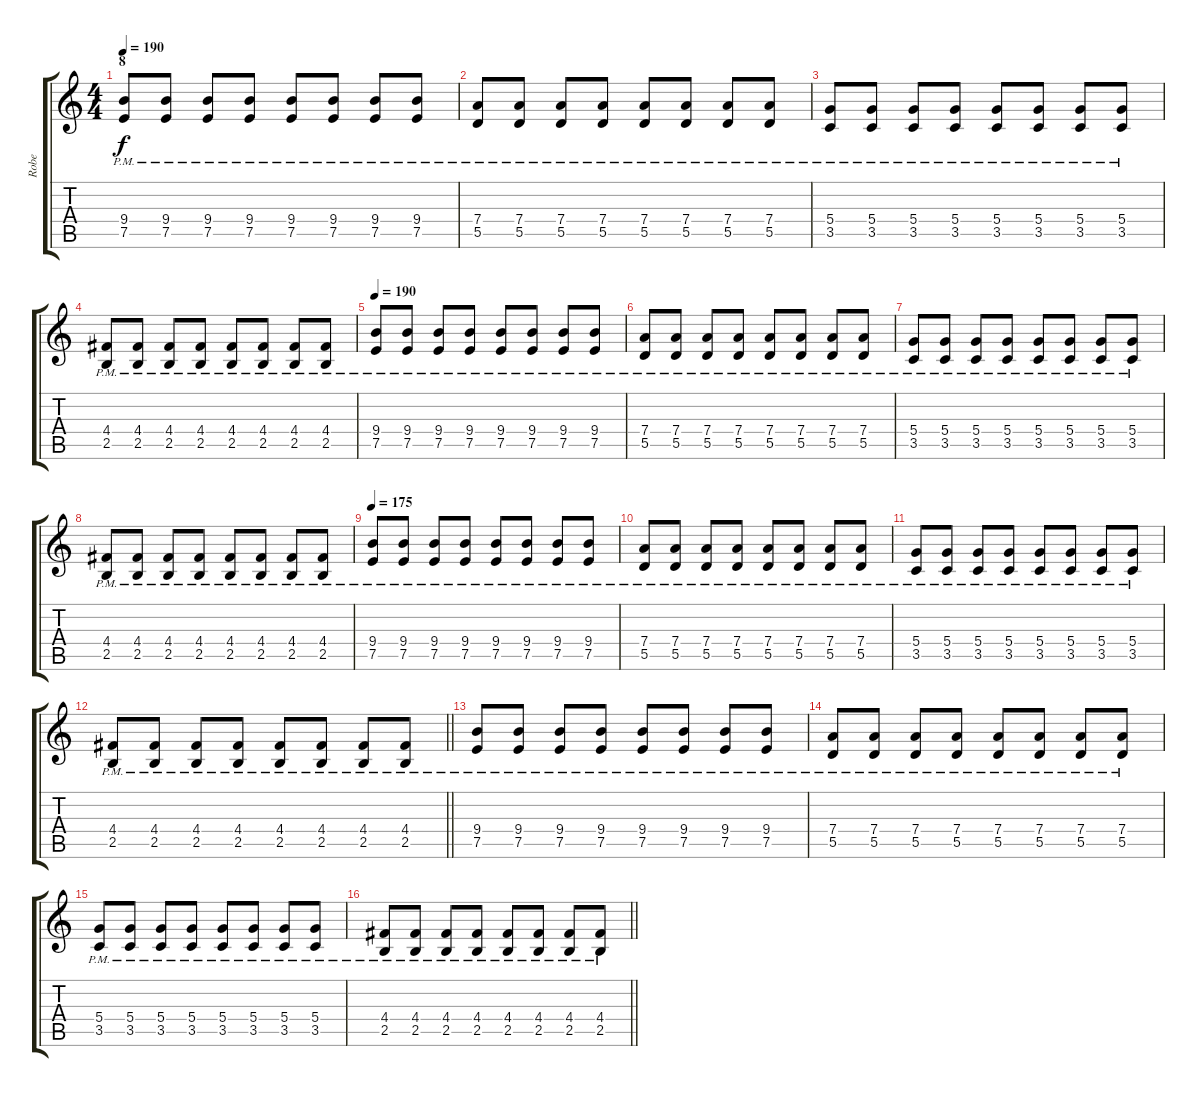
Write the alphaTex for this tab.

\track ("Robe" "Robe") {instrument acousticguitarsteel}
\staff {score tabs}
\tuning (E4 B3 G3 D3 A2 E2) {hide}
\ts (4 4)
\section ("" "8")
\tempo 470
\tempo 190
\clef g2
\ks c
(9.4 7.5{pm}).8{dy f} (9.4 7.5{pm}).8 (9.4 7.5{pm}).8 (9.4 7.5{pm}).8 (9.4 7.5{pm}).8 (9.4 7.5{pm}).8 (9.4 7.5{pm}).8 (9.4 7.5{pm}).8 |
(7.4 5.5{pm}).8{instrument overdrivenguitar} (7.4 5.5{pm}).8 (7.4 5.5{pm}).8 (7.4 5.5{pm}).8 (7.4 5.5{pm}).8 (7.4 5.5{pm}).8 (7.4 5.5{pm}).8 (7.4 5.5{pm}).8 |
(5.4 3.5{pm}).8{instrument overdrivenguitar} (5.4 3.5{pm}).8 (5.4 3.5{pm}).8 (5.4 3.5{pm}).8 (5.4 3.5{pm}).8 (5.4 3.5{pm}).8 (5.4 3.5{pm}).8 (5.4 3.5{pm}).8 |
(4.4 2.5{pm}).8{instrument overdrivenguitar} (4.4 2.5{pm}).8 (4.4 2.5{pm}).8 (4.4 2.5{pm}).8 (4.4 2.5{pm}).8 (4.4 2.5{pm}).8 (4.4 2.5{pm}).8 (4.4 2.5{pm}).8 |
\tempo 190
(9.4 7.5{pm}).8 (9.4 7.5{pm}).8 (9.4 7.5{pm}).8 (9.4 7.5{pm}).8 (9.4 7.5{pm}).8 (9.4 7.5{pm}).8 (9.4 7.5{pm}).8 (9.4 7.5{pm}).8 |
(7.4 5.5{pm}).8{instrument overdrivenguitar} (7.4 5.5{pm}).8 (7.4 5.5{pm}).8 (7.4 5.5{pm}).8 (7.4 5.5{pm}).8 (7.4 5.5{pm}).8 (7.4 5.5{pm}).8 (7.4 5.5{pm}).8 |
(5.4 3.5{pm}).8{instrument overdrivenguitar} (5.4 3.5{pm}).8 (5.4 3.5{pm}).8 (5.4 3.5{pm}).8 (5.4 3.5{pm}).8 (5.4 3.5{pm}).8 (5.4 3.5{pm}).8 (5.4 3.5{pm}).8 |
(4.4 2.5{pm}).8{instrument overdrivenguitar} (4.4 2.5{pm}).8 (4.4 2.5{pm}).8 (4.4 2.5{pm}).8 (4.4 2.5{pm}).8 (4.4 2.5{pm}).8 (4.4 2.5{pm}).8 (4.4 2.5{pm}).8 |
\tempo 175
(9.4 7.5{pm}).8 (9.4 7.5{pm}).8 (9.4 7.5{pm}).8 (9.4 7.5{pm}).8 (9.4 7.5{pm}).8 (9.4 7.5{pm}).8 (9.4 7.5{pm}).8 (9.4 7.5{pm}).8 |
(7.4 5.5{pm}).8{instrument overdrivenguitar} (7.4 5.5{pm}).8 (7.4 5.5{pm}).8 (7.4 5.5{pm}).8 (7.4 5.5{pm}).8 (7.4 5.5{pm}).8 (7.4 5.5{pm}).8 (7.4 5.5{pm}).8 |
(5.4 3.5{pm}).8{instrument overdrivenguitar} (5.4 3.5{pm}).8 (5.4 3.5{pm}).8 (5.4 3.5{pm}).8 (5.4 3.5{pm}).8 (5.4 3.5{pm}).8 (5.4 3.5{pm}).8 (5.4 3.5{pm}).8 |
\barLineRight lightlight
(4.4 2.5{pm}).8{instrument overdrivenguitar} (4.4 2.5{pm}).8 (4.4 2.5{pm}).8 (4.4 2.5{pm}).8 (4.4 2.5{pm}).8 (4.4 2.5{pm}).8 (4.4 2.5{pm}).8 (4.4 2.5{pm}).8 |
(9.4 7.5{pm}).8 (9.4 7.5{pm}).8 (9.4 7.5{pm}).8 (9.4 7.5{pm}).8 (9.4 7.5{pm}).8 (9.4 7.5{pm}).8 (9.4 7.5{pm}).8 (9.4 7.5{pm}).8 |
(7.4 5.5{pm}).8{instrument overdrivenguitar} (7.4 5.5{pm}).8 (7.4 5.5{pm}).8 (7.4 5.5{pm}).8 (7.4 5.5{pm}).8 (7.4 5.5{pm}).8 (7.4 5.5{pm}).8 (7.4 5.5{pm}).8 |
(5.4 3.5{pm}).8{instrument overdrivenguitar} (5.4 3.5{pm}).8 (5.4 3.5{pm}).8 (5.4 3.5{pm}).8 (5.4 3.5{pm}).8 (5.4 3.5{pm}).8 (5.4 3.5{pm}).8 (5.4 3.5{pm}).8 |
\barLineRight lightlight
(4.4 2.5{pm}).8{instrument overdrivenguitar} (4.4 2.5{pm}).8 (4.4 2.5{pm}).8 (4.4 2.5{pm}).8 (4.4 2.5{pm}).8 (4.4 2.5{pm}).8 (4.4 2.5{pm}).8 (4.4 2.5{pm}).8
